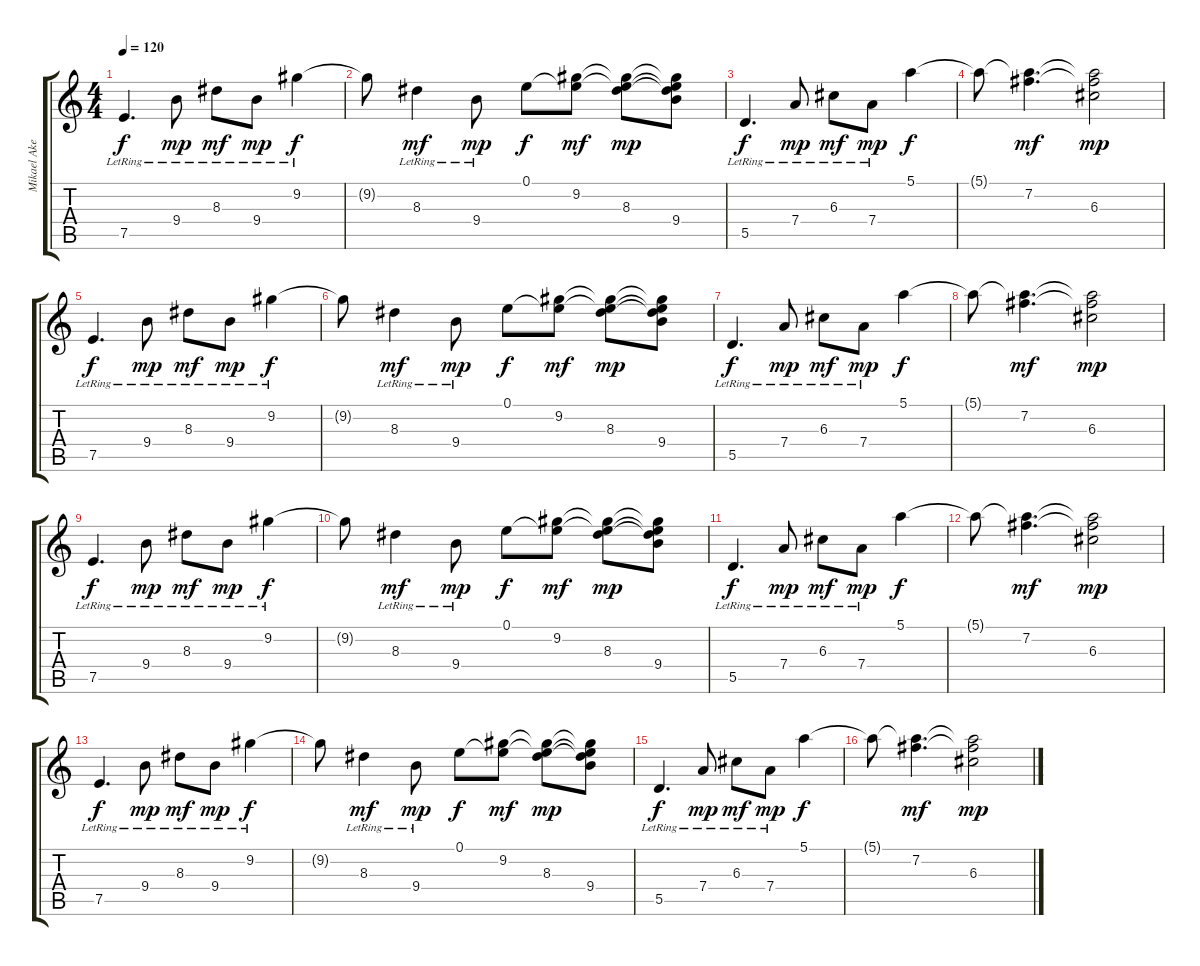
\track ("Mikael Akerfeldt - Acoustic Guitar 1" "Mikael Ake") {instrument acousticguitarsteel}
\staff {score tabs}
\tuning (E4 B3 G3 D3 A2 E2) {hide}
\ts (4 4)
\tempo 120
\clef g2
\ks c
7.5{lr}.4{d dy f} 9.4{lr}.8{dy mp} 8.3{lr}.8{dy mf} 9.4{lr}.8{dy mp} 9.2{lr}.4{dy f} |
9.2{t}.8 8.3{lr}.4{dy mf} 9.4{lr}.8{dy mp} 0.1.8{dy f} (0.1{t} 9.2).8{dy mf} (0.1{t} 9.2{t} 8.3).8{dy mp} (0.1{t} 9.2{t} 8.3{t} 9.4).8 |
5.5{lr}.4{d dy f} 7.4{lr}.8{dy mp} 6.3{lr}.8{dy mf} 7.4{lr}.8{dy mp} 5.1.4{dy f} |
5.1{t}.8 (5.1{t} 7.2).4{d dy mf} (5.1{t} 7.2{t} 6.3).2{dy mp} |
7.5{lr}.4{d dy f} 9.4{lr}.8{dy mp} 8.3{lr}.8{dy mf} 9.4{lr}.8{dy mp} 9.2{lr}.4{dy f} |
9.2{t}.8 8.3{lr}.4{dy mf} 9.4{lr}.8{dy mp} 0.1.8{dy f} (0.1{t} 9.2).8{dy mf} (0.1{t} 9.2{t} 8.3).8{dy mp} (0.1{t} 9.2{t} 8.3{t} 9.4).8 |
5.5{lr}.4{d dy f} 7.4{lr}.8{dy mp} 6.3{lr}.8{dy mf} 7.4{lr}.8{dy mp} 5.1.4{dy f} |
5.1{t}.8 (5.1{t} 7.2).4{d dy mf} (5.1{t} 7.2{t} 6.3).2{dy mp} |
7.5{lr}.4{d dy f} 9.4{lr}.8{dy mp} 8.3{lr}.8{dy mf} 9.4{lr}.8{dy mp} 9.2{lr}.4{dy f} |
9.2{t}.8 8.3{lr}.4{dy mf} 9.4{lr}.8{dy mp} 0.1.8{dy f} (0.1{t} 9.2).8{dy mf} (0.1{t} 9.2{t} 8.3).8{dy mp} (0.1{t} 9.2{t} 8.3{t} 9.4).8 |
5.5{lr}.4{d dy f} 7.4{lr}.8{dy mp} 6.3{lr}.8{dy mf} 7.4{lr}.8{dy mp} 5.1.4{dy f} |
5.1{t}.8 (5.1{t} 7.2).4{d dy mf} (5.1{t} 7.2{t} 6.3).2{dy mp} |
7.5{lr}.4{d dy f} 9.4{lr}.8{dy mp} 8.3{lr}.8{dy mf} 9.4{lr}.8{dy mp} 9.2{lr}.4{dy f} |
9.2{t}.8 8.3{lr}.4{dy mf} 9.4{lr}.8{dy mp} 0.1.8{dy f} (0.1{t} 9.2).8{dy mf} (0.1{t} 9.2{t} 8.3).8{dy mp} (0.1{t} 9.2{t} 8.3{t} 9.4).8 |
5.5{lr}.4{d dy f} 7.4{lr}.8{dy mp} 6.3{lr}.8{dy mf} 7.4{lr}.8{dy mp} 5.1.4{dy f} |
5.1{t}.8 (5.1{t} 7.2).4{d dy mf} (5.1{t} 7.2{t} 6.3).2{dy mp}
